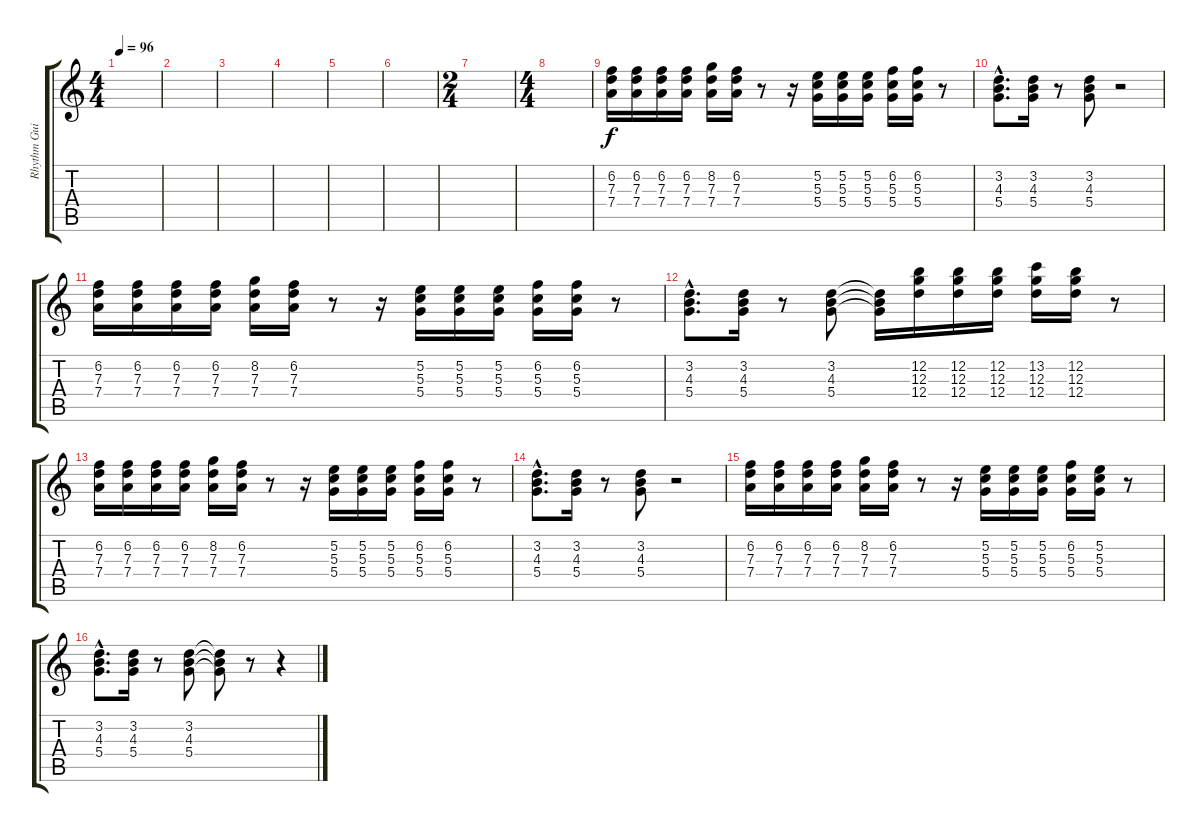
\track ("Rhythm Guitar" "Rhythm Gui") {instrument electricguitarclean}
\staff {score tabs}
\tuning (E4 B3 G3 D3 A2 E2) {hide}
\ts (4 4)
\tempo 96
\clef g2
\ks c
|
|
|
|
|
|
\ts (2 4)
|
\ts (4 4)
|
(6.2 7.3 7.4).16 (6.2 7.3 7.4).16 (6.2 7.3 7.4).16 (6.2 7.3 7.4).16 (8.2 7.3 7.4).16 (6.2 7.3 7.4).16 r.8 r.16 (5.2 5.3 5.4).16 (5.2 5.3 5.4).16 (5.2 5.3 5.4).16 (6.2 5.3 5.4).16 (6.2 5.3 5.4).16 r.8 |
(3.2{hac} 4.3{hac} 5.4{hac}).8{d} (3.2 4.3 5.4).16 r.8 (3.2 4.3 5.4).8 r.2 |
(6.2 7.3 7.4).16 (6.2 7.3 7.4).16 (6.2 7.3 7.4).16 (6.2 7.3 7.4).16 (8.2 7.3 7.4).16 (6.2 7.3 7.4).16 r.8 r.16 (5.2 5.3 5.4).16 (5.2 5.3 5.4).16 (5.2 5.3 5.4).16 (6.2 5.3 5.4).16 (6.2 5.3 5.4).16 r.8 |
(3.2{hac} 4.3{hac} 5.4{hac}).8{d} (3.2 4.3 5.4).16 r.8 (3.2 4.3 5.4).8 (3.2{t} 4.3{t} 5.4{t}).16 (12.2 12.3 12.4).16 (12.2 12.3 12.4).16 (12.2 12.3 12.4).16 (13.2 12.3 12.4).16 (12.2 12.3 12.4).16 r.8 |
(6.2 7.3 7.4).16 (6.2 7.3 7.4).16 (6.2 7.3 7.4).16 (6.2 7.3 7.4).16 (8.2 7.3 7.4).16 (6.2 7.3 7.4).16 r.8 r.16 (5.2 5.3 5.4).16 (5.2 5.3 5.4).16 (5.2 5.3 5.4).16 (6.2 5.3 5.4).16 (6.2 5.3 5.4).16 r.8 |
(3.2{hac} 4.3{hac} 5.4{hac}).8{d} (3.2 4.3 5.4).16 r.8 (3.2 4.3 5.4).8 r.2 |
(6.2 7.3 7.4).16 (6.2 7.3 7.4).16 (6.2 7.3 7.4).16 (6.2 7.3 7.4).16 (8.2 7.3 7.4).16 (6.2 7.3 7.4).16 r.8 r.16 (5.2 5.3 5.4).16 (5.2 5.3 5.4).16 (5.2 5.3 5.4).16 (6.2 5.3 5.4).16 (5.2 5.3 5.4).16 r.8 |
(3.2{hac} 4.3{hac} 5.4{hac}).8{d} (3.2 4.3 5.4).16 r.8 (3.2 4.3 5.4).8 (3.2{t} 4.3{t} 5.4{t}).8 r.8 r.4
